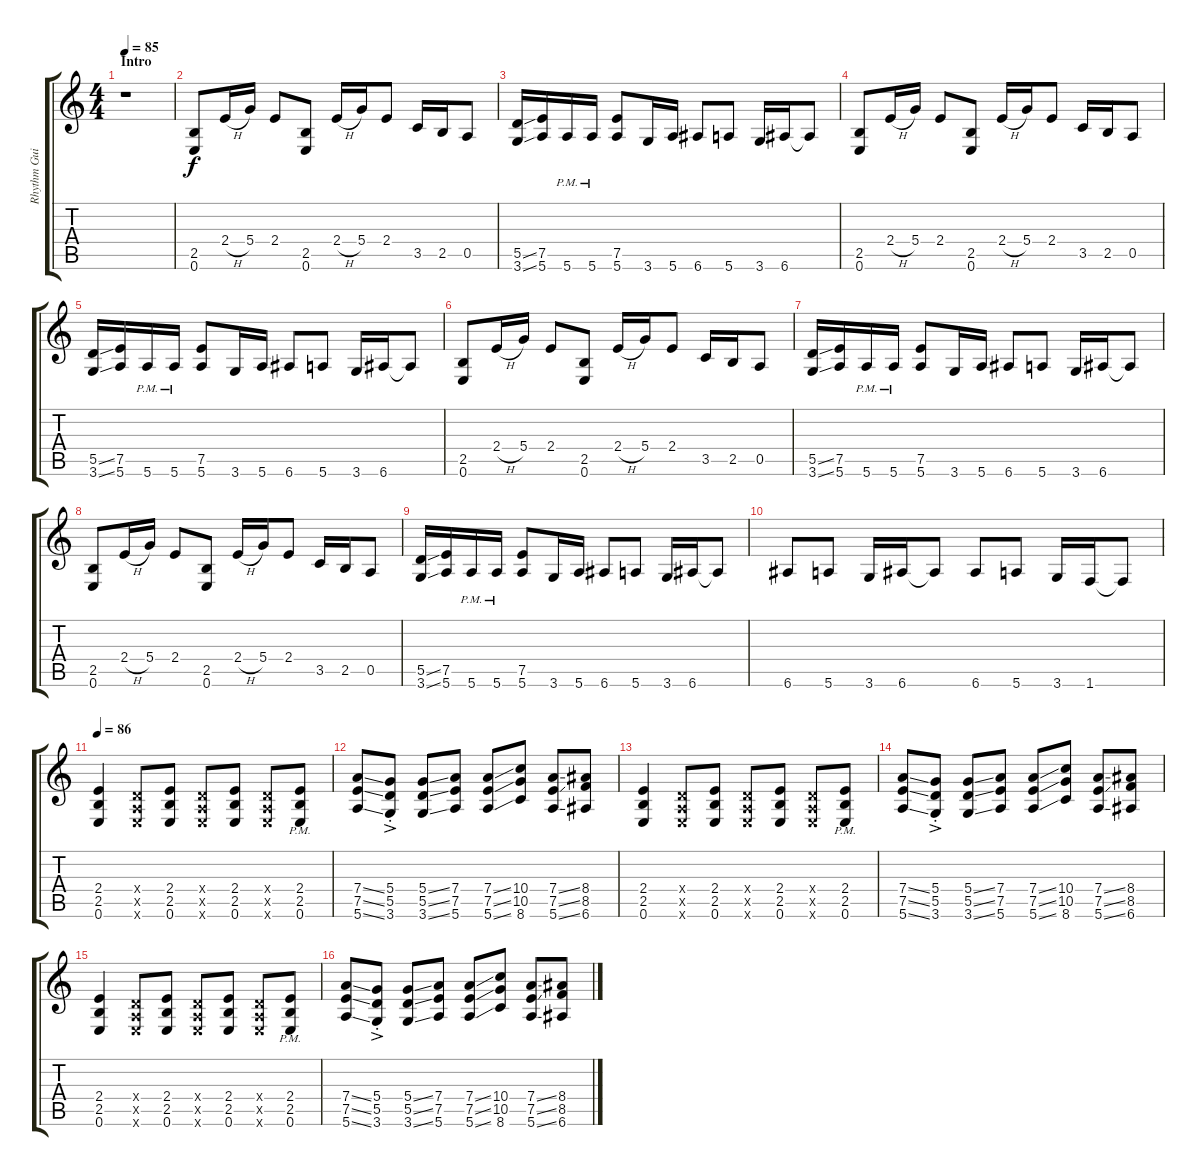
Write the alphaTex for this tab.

\track ("Rhythm Guitar" "Rhythm Gui") {instrument distortionguitar}
\staff {score tabs}
\tuning (E4 B3 G3 D3 A2 E2) {hide}
\ts (4 4)
\section ("" "Intro")
\tempo 85
\clef g2
\ks c
r.1{dy f instrument distortionguitar} |
(2.5 0.6).8 2.4{h}.16 5.4.16 2.4.8 (2.5 0.6).8 2.4{h}.16 5.4.16 2.4.8 3.5.16 2.5.16 0.5.8 |
(5.5{ss} 3.6{ss}).16 (7.5 5.6).16 5.6{pm}.16 5.6{pm}.16 (7.5 5.6).8 3.6.16 5.6.16 6.6.8 5.6.8 3.6.16 6.6.16 6.6{t}.8 |
(2.5 0.6).8 2.4{h}.16 5.4.16 2.4.8 (2.5 0.6).8 2.4{h}.16 5.4.16 2.4.8 3.5.16 2.5.16 0.5.8 |
(5.5{ss} 3.6{ss}).16 (7.5 5.6).16 5.6{pm}.16 5.6{pm}.16 (7.5 5.6).8 3.6.16 5.6.16 6.6.8 5.6.8 3.6.16 6.6.16 6.6{t}.8 |
(2.5 0.6).8 2.4{h}.16 5.4.16 2.4.8 (2.5 0.6).8 2.4{h}.16 5.4.16 2.4.8 3.5.16 2.5.16 0.5.8 |
(5.5{ss} 3.6{ss}).16 (7.5 5.6).16 5.6{pm}.16 5.6{pm}.16 (7.5 5.6).8 3.6.16 5.6.16 6.6.8 5.6.8 3.6.16 6.6.16 6.6{t}.8 |
(2.5 0.6).8 2.4{h}.16 5.4.16 2.4.8 (2.5 0.6).8 2.4{h}.16 5.4.16 2.4.8 3.5.16 2.5.16 0.5.8 |
(5.5{ss} 3.6{ss}).16 (7.5 5.6).16 5.6{pm}.16 5.6{pm}.16 (7.5 5.6).8 3.6.16 5.6.16 6.6.8 5.6.8 3.6.16 6.6.16 6.6{t}.8 |
6.6.8 5.6.8 3.6.16 6.6.16 6.6{t}.8 6.6.8 5.6.8 3.6.16 1.6.16 1.6{t}.8 |
\tempo 86
(2.4 2.5 0.6).4 (0.4{x} 0.5{x} 0.6{x}).8 (2.4 2.5 0.6).8 (0.4{x} 0.5{x} 0.6{x}).8 (2.4 2.5 0.6).8 (0.4{x} 0.5{x} 0.6{x}).8 (2.4{pm} 2.5{pm} 0.6{pm}).8 |
(7.4{ss} 7.5{ss} 5.6{ss}).8 (5.4{ac st} 5.5{ac st} 3.6{ac st}).8 (5.4{ss} 5.5{ss} 3.6{ss}).8 (7.4 7.5 5.6).8 (7.4{ss} 7.5{ss} 5.6{ss}).8 (10.4 10.5 8.6).8 (7.4{ss} 7.5{ss} 5.6{ss}).8 (8.4 8.5 6.6).8 |
(2.4 2.5 0.6).4 (0.4{x} 0.5{x} 0.6{x}).8 (2.4 2.5 0.6).8 (0.4{x} 0.5{x} 0.6{x}).8 (2.4 2.5 0.6).8 (0.4{x} 0.5{x} 0.6{x}).8 (2.4{pm} 2.5{pm} 0.6{pm}).8 |
(7.4{ss} 7.5{ss} 5.6{ss}).8 (5.4{ac st} 5.5{ac st} 3.6{ac st}).8 (5.4{ss} 5.5{ss} 3.6{ss}).8 (7.4 7.5 5.6).8 (7.4{ss} 7.5{ss} 5.6{ss}).8 (10.4 10.5 8.6).8 (7.4{ss} 7.5{ss} 5.6{ss}).8 (8.4 8.5 6.6).8 |
(2.4 2.5 0.6).4 (0.4{x} 0.5{x} 0.6{x}).8 (2.4 2.5 0.6).8 (0.4{x} 0.5{x} 0.6{x}).8 (2.4 2.5 0.6).8 (0.4{x} 0.5{x} 0.6{x}).8 (2.4{pm} 2.5{pm} 0.6{pm}).8 |
(7.4{ss} 7.5{ss} 5.6{ss}).8 (5.4{ac st} 5.5{ac st} 3.6{ac st}).8 (5.4{ss} 5.5{ss} 3.6{ss}).8 (7.4 7.5 5.6).8 (7.4{ss} 7.5{ss} 5.6{ss}).8 (10.4 10.5 8.6).8 (7.4{ss} 7.5{ss} 5.6{ss}).8 (8.4 8.5 6.6).8
